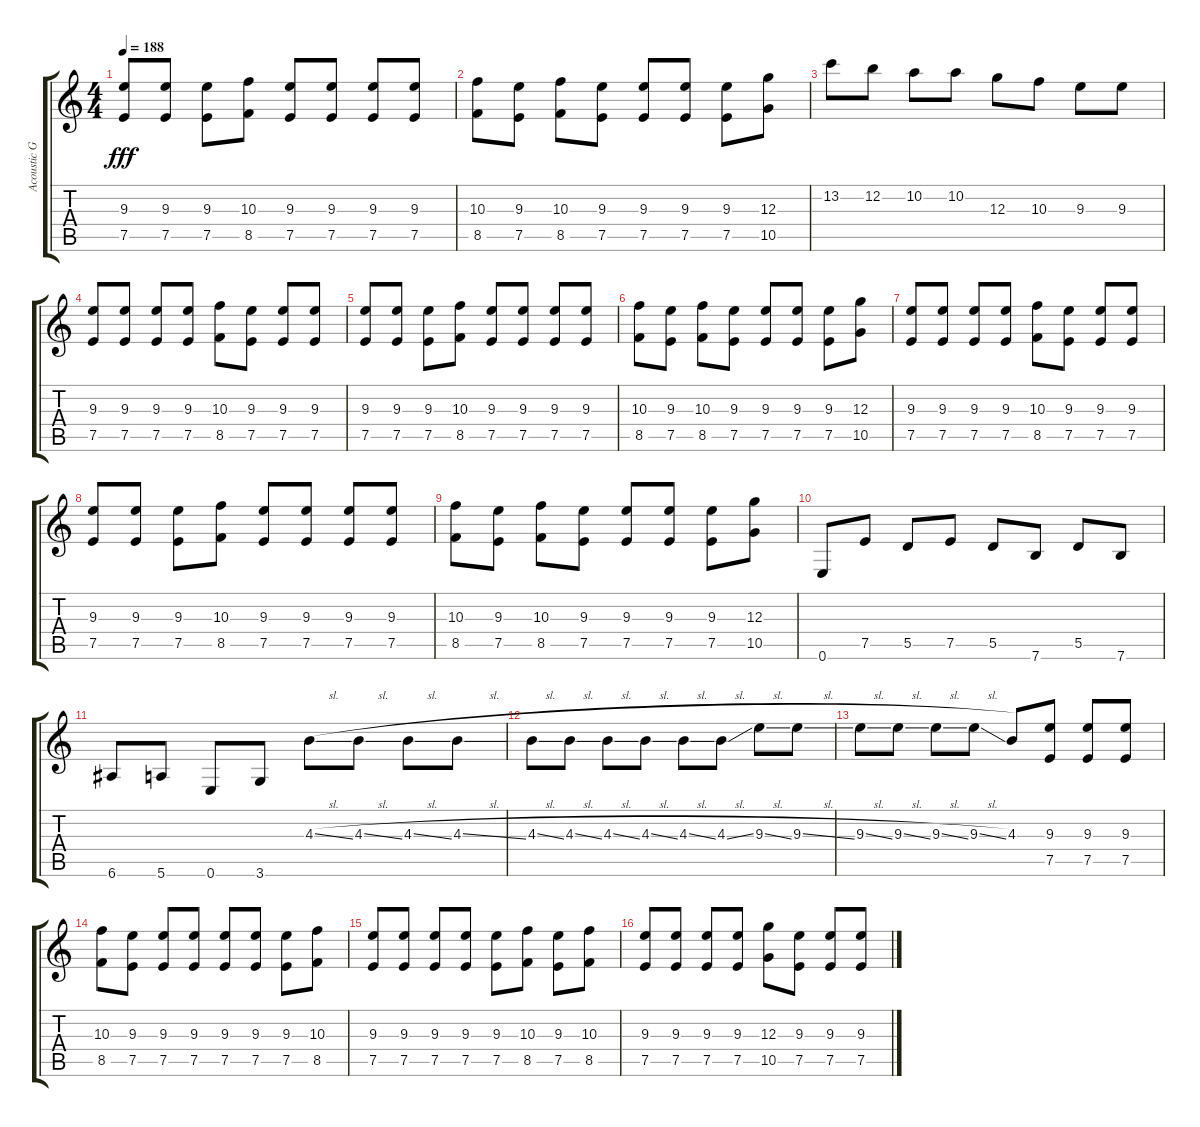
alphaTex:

\track ("Acoustic Guitar" "Acoustic G") {instrument acousticguitarnylon}
\staff {score tabs}
\tuning (E4 B3 G3 D3 A2 E2) {hide}
\ts (4 4)
\tempo 188
\clef g2
\ks c
(9.3 7.5).8{dy fff} (9.3 7.5).8 (9.3 7.5).8 (10.3 8.5).8 (9.3 7.5).8 (9.3 7.5).8 (9.3 7.5).8 (9.3 7.5).8 |
(10.3 8.5).8 (9.3 7.5).8 (10.3 8.5).8 (9.3 7.5).8 (9.3 7.5).8 (9.3 7.5).8 (9.3 7.5).8 (12.3 10.5).8 |
13.2.8 12.2.8 10.2.8 10.2.8 12.3.8 10.3.8 9.3.8 9.3.8 |
(9.3 7.5).8 (9.3 7.5).8 (9.3 7.5).8 (9.3 7.5).8 (10.3 8.5).8 (9.3 7.5).8 (9.3 7.5).8 (9.3 7.5).8 |
(9.3 7.5).8 (9.3 7.5).8 (9.3 7.5).8 (10.3 8.5).8 (9.3 7.5).8 (9.3 7.5).8 (9.3 7.5).8 (9.3 7.5).8 |
(10.3 8.5).8 (9.3 7.5).8 (10.3 8.5).8 (9.3 7.5).8 (9.3 7.5).8 (9.3 7.5).8 (9.3 7.5).8 (12.3 10.5).8 |
(9.3 7.5).8 (9.3 7.5).8 (9.3 7.5).8 (9.3 7.5).8 (10.3 8.5).8 (9.3 7.5).8 (9.3 7.5).8 (9.3 7.5).8 |
(9.3 7.5).8 (9.3 7.5).8 (9.3 7.5).8 (10.3 8.5).8 (9.3 7.5).8 (9.3 7.5).8 (9.3 7.5).8 (9.3 7.5).8 |
(10.3 8.5).8 (9.3 7.5).8 (10.3 8.5).8 (9.3 7.5).8 (9.3 7.5).8 (9.3 7.5).8 (9.3 7.5).8 (12.3 10.5).8 |
0.6.8 7.5.8 5.5.8 7.5.8 5.5.8 7.6.8 5.5.8 7.6.8 |
6.6.8 5.6.8 0.6.8 3.6.8 4.3{sl}.8 4.3{sl}.8 4.3{sl}.8 4.3{sl}.8 |
4.3{sl}.8 4.3{sl}.8 4.3{sl}.8 4.3{sl}.8 4.3{sl}.8 4.3{sl}.8 9.3{sl}.8 9.3{sl}.8 |
9.3{sl}.8 9.3{sl}.8 9.3{sl}.8 9.3{sl}.8 4.3.8 (9.3 7.5).8 (9.3 7.5).8 (9.3 7.5).8 |
(10.3 8.5).8 (9.3 7.5).8 (9.3 7.5).8 (9.3 7.5).8 (9.3 7.5).8 (9.3 7.5).8 (9.3 7.5).8 (10.3 8.5).8 |
(9.3 7.5).8 (9.3 7.5).8 (9.3 7.5).8 (9.3 7.5).8 (9.3 7.5).8 (10.3 8.5).8 (9.3 7.5).8 (10.3 8.5).8 |
(9.3 7.5).8 (9.3 7.5).8 (9.3 7.5).8 (9.3 7.5).8 (12.3 10.5).8 (9.3 7.5).8 (9.3 7.5).8 (9.3 7.5).8
